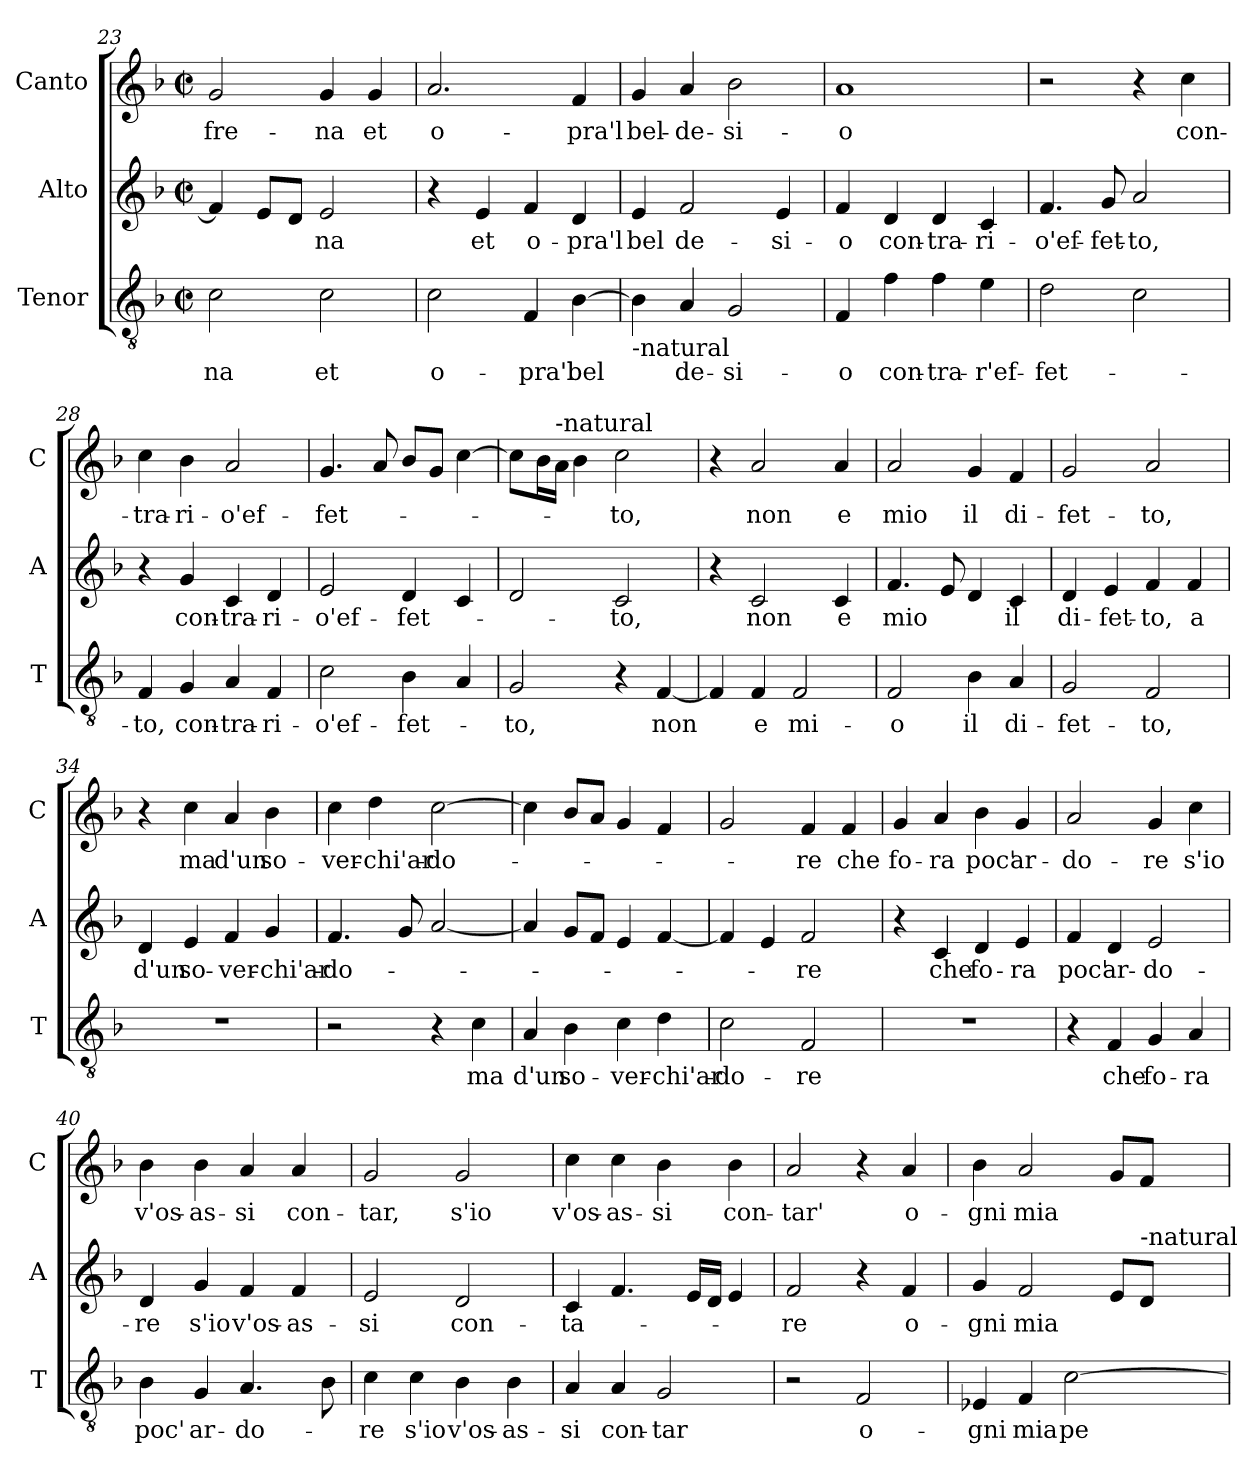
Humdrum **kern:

**kern	**text	**kern	**text	**kern	**text
*part3	*part3	*part2	*part2	*part1	*part1
*staff3	*staff3	*staff2	*staff2	*staff1	*staff1
*I"Tenor	*	*I"Alto	*	*I"Canto	*
*I'T	*	*I'A	*	*I'C	*
*clefGv2	*	*clefG2	*	*clefG2	*
*k[b-]	*	*k[b-]	*	*k[b-]	*
*F:	*	*F:	*	*F:	*
*M2/2	*	*M2/2	*	*M2/2	*
*met(c|)	*	*met(c|)	*	*met(c|)	*
=23	=23	=23	=23	=23	=23
!	!LO:LY:b	!	!	!	!LO:LY:b
2c\	-na	4f/]	.	2g/	-fre-
.	.	8e/L	.	.	.
.	.	8d/J	.	.	.
!	!LO:LY:b	!	!LO:LY:b	!	!LO:LY:b
2c\	et	2e/	-na	4g/	-na
!	!	!	!	!	!LO:LY:b
.	.	.	.	4g/	et
!!LO:LB:g=z
=24	=24	=24	=24	=24	=24
!	!LO:LY:b	!	!	!	!LO:LY:b
2c\	o-	4r	.	2.a/	o-
!	!	!	!LO:LY:b	!	!
.	.	4e/	et	.	.
!	!LO:LY:b	!	!LO:LY:b	!	!
4F/	-pra'l	4f/	o-	.	.
!	!LO:LY:b	!	!LO:LY:b	!	!LO:LY:b
[4B-\	bel	4d/	-pra'l	4f/	-pra'l
=25	=25	=25	=25	=25	=25
!LO:TX:b:t=-natural	!	!	!	!	!
!	!	!	!LO:LY:b	!	!LO:LY:b
4B-\]	.	4e/	bel	4g/	bel-
!	!LO:LY:b	!	!LO:LY:b	!	!LO:LY:b
4A/	de-	2f/	de-	4a/	-de-
!	!LO:LY:b	!	!	!	!LO:LY:b
2G/	-si-	.	.	2b-\	-si-
!	!	!	!LO:LY:b	!	!
.	.	4e/	-si-	.	.
=26	=26	=26	=26	=26	=26
!	!LO:LY:b	!	!LO:LY:b	!	!LO:LY:b
4F/	-o	4f/	-o	1a	-o
!	!LO:LY:b	!	!LO:LY:b	!	!
4f\	con-	4d/	con-	.	.
!	!LO:LY:b	!	!LO:LY:b	!	!
4f\	-tra-	4d/	-tra-	.	.
!	!LO:LY:b	!	!LO:LY:b	!	!
4e\	-r'ef-	4c/	-ri-	.	.
=27	=27	=27	=27	=27	=27
!	!LO:LY:b	!	!LO:LY:b	!	!
2d\	-fet-	4.f/	-o'ef-	2r	.
!	!	!	!LO:LY:b	!	!
.	.	8g/	-fet-	.	.
!	!	!	!LO:LY:b	!	!
2c\	.	2a/	-to,	4r	.
!	!	!	!	!	!LO:LY:b
.	.	.	.	4cc\	con-
=28	=28	=28	=28	=28	=28
!	!LO:LY:b	!	!	!	!LO:LY:b
4F/	-to,	4r	.	4cc\	-tra-
!	!LO:LY:b	!	!LO:LY:b	!	!LO:LY:b
4G/	con-	4g/	con-	4b-\	-ri-
!	!LO:LY:b	!	!LO:LY:b	!	!LO:LY:b
4A/	-tra-	4c/	-tra-	2a/	-o'ef-
!	!LO:LY:b	!	!LO:LY:b	!	!
4F/	-ri-	4d/	-ri-	.	.
=29	=29	=29	=29	=29	=29
!	!LO:LY:b	!	!LO:LY:b	!	!LO:LY:b
2c\	-o'ef-	2e/	-o'ef-	4.g/	-fet-
.	.	.	.	8a/	.
!	!LO:LY:b	!	!LO:LY:b	!	!
4B-\	-fet-	4d/	-fet-	8b-/L	.
.	.	.	.	8g/J	.
4A/	.	4c/	.	[4cc\	.
!!LO:LB:g=z
=30	=30	=30	=30	=30	=30
!	!LO:LY:b	!	!	!	!
2G/	-to,	2d/	.	8cc\L]	.
.	.	.	.	16b-\L	.
!	!	!	!	!LO:TX:a:t=-natural	!
.	.	.	.	16a\JJ	.
.	.	.	.	4b-\	.
!	!	!	!LO:LY:b	!	!LO:LY:b
4r	.	2c/	-to,	2cc\	-to,
!	!LO:LY:b	!	!	!	!
[4F/	non	.	.	.	.
=31	=31	=31	=31	=31	=31
4F/]	.	4r	.	4r	.
!	!LO:LY:b	!	!LO:LY:b	!	!LO:LY:b
4F/	e	2c/	non	2a/	non
!	!LO:LY:b	!	!	!	!
2F/	mi-	.	.	.	.
!	!	!	!LO:LY:b	!	!LO:LY:b
.	.	4c/	e	4a/	e
=32	=32	=32	=32	=32	=32
!	!LO:LY:b	!	!LO:LY:b	!	!LO:LY:b
2F/	-o	4.f/	mio	2a/	mio
.	.	8e/	.	.	.
!	!LO:LY:b	!	!	!	!LO:LY:b
4B-\	il	4d/	.	4g/	il
!	!LO:LY:b	!	!LO:LY:b	!	!LO:LY:b
4A/	di-	4c/	il	4f/	di-
=33	=33	=33	=33	=33	=33
!	!LO:LY:b	!	!LO:LY:b	!	!LO:LY:b
2G/	-fet-	4d/	di-	2g/	-fet-
!	!	!	!LO:LY:b	!	!
.	.	4e/	-fet-	.	.
!	!LO:LY:b	!	!LO:LY:b	!	!LO:LY:b
2F/	-to,	4f/	-to,	2a/	-to,
!	!	!	!LO:LY:b	!	!
.	.	4f/	a	.	.
=34	=34	=34	=34	=34	=34
!	!	!	!LO:LY:b	!	!
1r	.	4d/	d'un	4r	.
!	!	!	!LO:LY:b	!	!LO:LY:b
.	.	4e/	so-	4cc\	ma
!	!	!	!LO:LY:b	!	!LO:LY:b
.	.	4f/	-ver-	4a/	d'un
!	!	!	!LO:LY:b	!	!LO:LY:b
.	.	4g/	-chi'ar-	4b-\	so-
=35	=35	=35	=35	=35	=35
!	!	!	!LO:LY:b	!	!LO:LY:b
2r	.	4.f/	-do-	4cc\	-ver-
!	!	!	!	!	!LO:LY:b
.	.	.	.	4dd\	-chi'ar-
.	.	8g/	.	.	.
!	!	!	!	!	!LO:LY:b
4r	.	[2a/	.	[2cc\	-do-
!	!LO:LY:b	!	!	!	!
4c\	ma	.	.	.	.
!!LO:LB:g=z
=36	=36	=36	=36	=36	=36
!	!LO:LY:b	!	!	!	!
4A/	d'un	4a/]	.	4cc\]	.
!	!LO:LY:b	!	!	!	!
4B-\	so-	8g/L	.	8b-/L	.
.	.	8f/J	.	8a/J	.
!	!LO:LY:b	!	!	!	!
4c\	-ver-	4e/	.	4g/	.
!	!LO:LY:b	!	!	!	!
4d\	-chi'ar-	[4f/	.	4f/	.
=37	=37	=37	=37	=37	=37
!	!LO:LY:b	!	!	!	!
2c\	-do-	4f/]	.	2g/	.
.	.	4e/	.	.	.
!	!LO:LY:b	!	!LO:LY:b	!	!LO:LY:b
2F/	-re	2f/	-re	4f/	-re
!	!	!	!	!	!LO:LY:b
.	.	.	.	4f/	che
=38	=38	=38	=38	=38	=38
!	!	!	!	!	!LO:LY:b
1r	.	4r	.	4g/	fo-
!	!	!	!LO:LY:b	!	!LO:LY:b
.	.	4c/	che	4a/	-ra
!	!	!	!LO:LY:b	!	!LO:LY:b
.	.	4d/	fo-	4b-\	poc'
!	!	!	!LO:LY:b	!	!LO:LY:b
.	.	4e/	-ra	4g/	ar-
=39	=39	=39	=39	=39	=39
!	!	!	!LO:LY:b	!	!LO:LY:b
4r	.	4f/	poc'	2a/	-do-
!	!LO:LY:b	!	!LO:LY:b	!	!
4F/	che	4d/	ar-	.	.
!	!LO:LY:b	!	!LO:LY:b	!	!LO:LY:b
4G/	fo-	2e/	-do-	4g/	-re
!	!LO:LY:b	!	!	!	!LO:LY:b
4A/	-ra	.	.	4cc\	s'io
=40	=40	=40	=40	=40	=40
!	!LO:LY:b	!	!LO:LY:b	!	!LO:LY:b
4B-\	poc'	4d/	-re	4b-\	v'os-
!	!LO:LY:b	!	!LO:LY:b	!	!LO:LY:b
4G/	ar-	4g/	s'io	4b-\	-as-
!	!LO:LY:b	!	!LO:LY:b	!	!LO:LY:b
4.A/	-do-	4f/	v'os-	4a/	-si
!	!	!	!LO:LY:b	!	!LO:LY:b
.	.	4f/	-as-	4a/	con-
8B-\	.	.	.	.	.
=41	=41	=41	=41	=41	=41
!	!LO:LY:b	!	!LO:LY:b	!	!LO:LY:b
4c\	-re	2e/	-si	2g/	-tar,
!	!LO:LY:b	!	!	!	!
4c\	s'io	.	.	.	.
!	!LO:LY:b	!	!LO:LY:b	!	!LO:LY:b
4B-\	v'os-	2d/	con-	2g/	s'io
!	!LO:LY:b	!	!	!	!
4B-\	-as-	.	.	.	.
!!LO:PB:g=z
=42	=42	=42	=42	=42	=42
!	!LO:LY:b	!	!LO:LY:b	!	!LO:LY:b
4A/	-si	4c/	-ta-	4cc\	v'os-
!	!LO:LY:b	!	!	!	!LO:LY:b
4A/	con-	4.f/	.	4cc\	-as-
!	!LO:LY:b	!	!	!	!LO:LY:b
2G/	-tar	.	.	4b-\	-si
.	.	16e/LL	.	.	.
.	.	16d/JJ	.	.	.
!	!	!	!	!	!LO:LY:b
.	.	4e/	.	4b-\	con-
=43	=43	=43	=43	=43	=43
!	!	!	!LO:LY:b	!	!LO:LY:b
2r	.	2f/	-re	2a/	-tar'
!	!LO:LY:b	!	!	!	!
2F/	o-	4r	.	4r	.
!	!	!	!LO:LY:b	!	!LO:LY:b
.	.	4f/	o-	4a/	o-
=44	=44	=44	=44	=44	=44
!	!LO:LY:b	!	!LO:LY:b	!	!LO:LY:b
4E-X/	-gni	4g/	-gni	4b-\	-gni
!	!LO:LY:b	!	!LO:LY:b	!	!LO:LY:b
4F/	mia	2f/	mia	2a/	mia
!	!LO:LY:b	!	!	!	!
[2c\	pe-	.	.	.	.
.	.	8e/L	.	8g/L	.
!	!	!LO:TX:a:t=-natural	!	!	!
.	.	8d/J	.	8f/J	.
=	=	=	=	=	=
*-	*-	*-	*-	*-	*-
